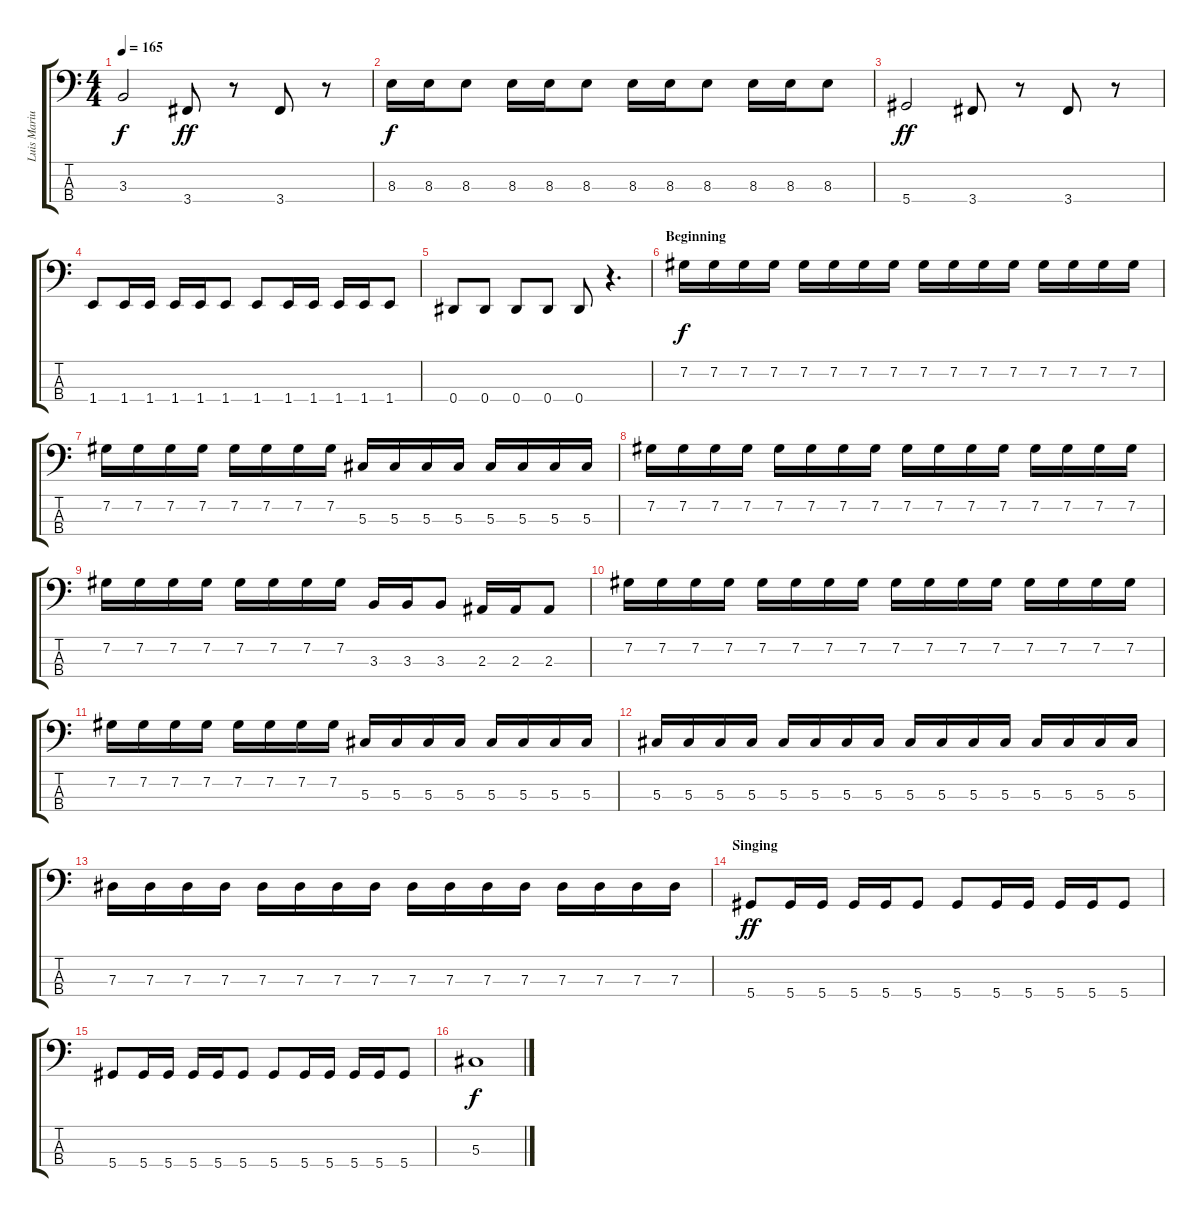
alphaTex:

\track ("Luis Mariutti" "Luis Mariu") {instrument electricbassfinger}
\staff {score tabs}
\tuning (Gb2 Db2 Ab1 Eb1) {hide}
\ts (4 4)
\tempo 165
\clef f4
\ks c
3.3.2{dy f} 3.4.8{dy ff} r.8 3.4.8 r.8 |
8.3.16{dy f} 8.3.16 8.3.8 8.3.16 8.3.16 8.3.8 8.3.16 8.3.16 8.3.8 8.3.16 8.3.16 8.3.8 |
5.4.2{dy ff} 3.4.8 r.8 3.4.8 r.8 |
1.4.8 1.4.16 1.4.16 1.4.16 1.4.16 1.4.8 1.4.8 1.4.16 1.4.16 1.4.16 1.4.16 1.4.8 |
0.4.8 0.4.8 0.4.8 0.4.8 0.4.8 r.4{d} |
\section ("" "Beginning")
7.2.16{dy f} 7.2.16 7.2.16 7.2.16 7.2.16 7.2.16 7.2.16 7.2.16 7.2.16 7.2.16 7.2.16 7.2.16 7.2.16 7.2.16 7.2.16 7.2.16 |
7.2.16 7.2.16 7.2.16 7.2.16 7.2.16 7.2.16 7.2.16 7.2.16 5.3.16 5.3.16 5.3.16 5.3.16 5.3.16 5.3.16 5.3.16 5.3.16 |
7.2.16 7.2.16 7.2.16 7.2.16 7.2.16 7.2.16 7.2.16 7.2.16 7.2.16 7.2.16 7.2.16 7.2.16 7.2.16 7.2.16 7.2.16 7.2.16 |
7.2.16 7.2.16 7.2.16 7.2.16 7.2.16 7.2.16 7.2.16 7.2.16 3.3.16 3.3.16 3.3.8 2.3.16 2.3.16 2.3.8 |
7.2.16 7.2.16 7.2.16 7.2.16 7.2.16 7.2.16 7.2.16 7.2.16 7.2.16 7.2.16 7.2.16 7.2.16 7.2.16 7.2.16 7.2.16 7.2.16 |
7.2.16 7.2.16 7.2.16 7.2.16 7.2.16 7.2.16 7.2.16 7.2.16 5.3.16 5.3.16 5.3.16 5.3.16 5.3.16 5.3.16 5.3.16 5.3.16 |
5.3.16 5.3.16 5.3.16 5.3.16 5.3.16 5.3.16 5.3.16 5.3.16 5.3.16 5.3.16 5.3.16 5.3.16 5.3.16 5.3.16 5.3.16 5.3.16 |
7.3.16 7.3.16 7.3.16 7.3.16 7.3.16 7.3.16 7.3.16 7.3.16 7.3.16 7.3.16 7.3.16 7.3.16 7.3.16 7.3.16 7.3.16 7.3.16 |
\section ("" "Singing")
5.4.8{dy ff} 5.4.16 5.4.16 5.4.16 5.4.16 5.4.8 5.4.8 5.4.16 5.4.16 5.4.16 5.4.16 5.4.8 |
5.4.8 5.4.16 5.4.16 5.4.16 5.4.16 5.4.8 5.4.8 5.4.16 5.4.16 5.4.16 5.4.16 5.4.8 |
5.3.1{dy f}
